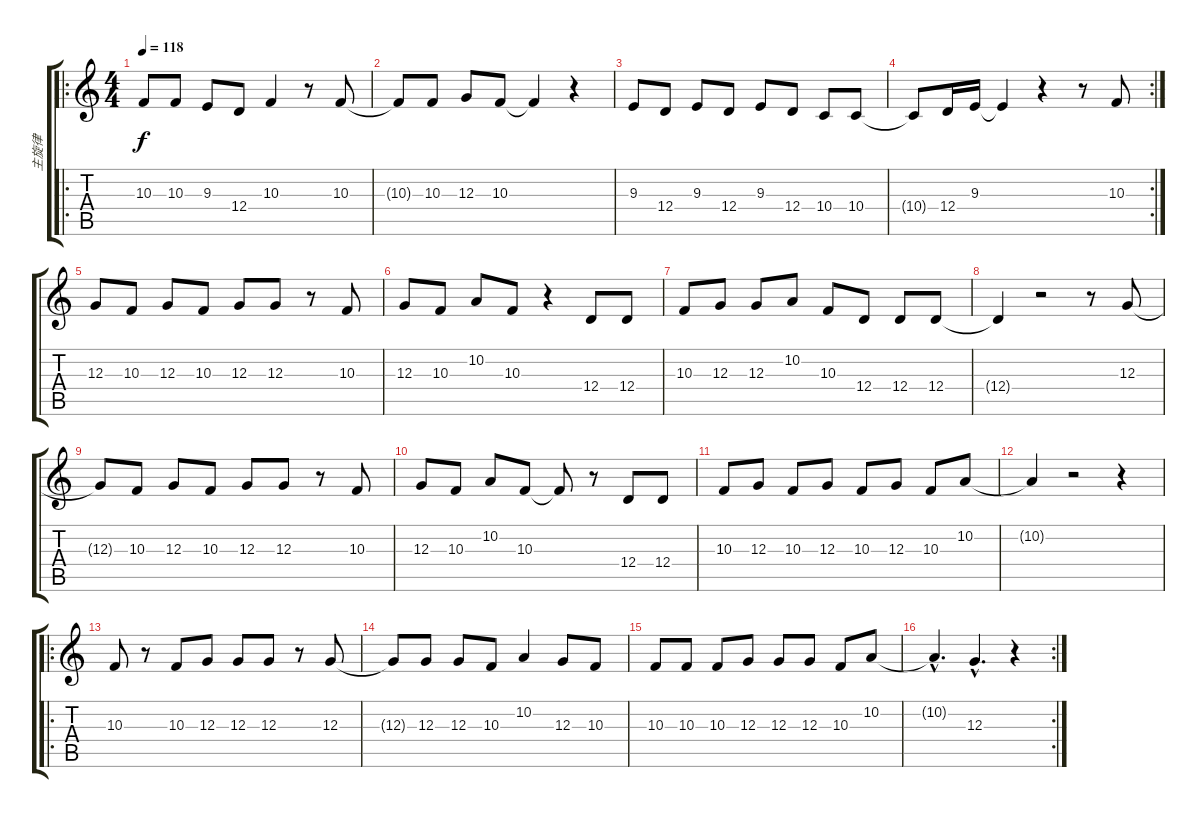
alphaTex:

\track ("主旋律" "主旋律") {instrument voiceoohs}
\staff {score tabs}
\tuning (E4 B3 G3 D3 A2 E2) {hide}
\ro
\ts (4 4)
\tempo 118
\clef g2
\ks c
10.3{t}.8{dy f} 10.3.8 9.3.8 12.4.8 10.3.4 r.8 10.3.8 |
10.3{t}.8 10.3.8 12.3.8 10.3.8 10.3{t}.4 r.4 |
9.3.8 12.4.8 9.3.8 12.4.8 9.3.8 12.4.8 10.4.8 10.4.8 |
\rc 2
10.4{t}.8 12.4.16 9.3.16 9.3{t}.4 r.4 r.8 10.3.8 |
12.3.8 10.3.8 12.3.8 10.3.8 12.3.8 12.3.8 r.8 10.3.8 |
12.3.8 10.3.8 10.2.8 10.3.8 r.4 12.4.8 12.4.8 |
10.3.8 12.3.8 12.3.8 10.2.8 10.3.8 12.4.8 12.4.8 12.4.8 |
12.4{t}.4 r.2 r.8 12.3.8 |
12.3{t}.8 10.3.8 12.3.8 10.3.8 12.3.8 12.3.8 r.8 10.3.8 |
12.3.8 10.3.8 10.2.8 10.3.8 10.3{t}.8 r.8 12.4.8 12.4.8 |
10.3.8 12.3.8 10.3.8 12.3.8 10.3.8 12.3.8 10.3.8 10.2.8 |
10.2{t}.4 r.2 r.4 |
\ro
10.3.8 r.8 10.3.8 12.3.8 12.3.8 12.3.8 r.8 12.3.8 |
12.3{t}.8 12.3.8 12.3.8 10.3.8 10.2.4 12.3.8 10.3.8 |
10.3.8 10.3.8 10.3.8 12.3.8 12.3.8 12.3.8 10.3.8 10.2.8 |
\rc 2
10.2{hac t}.4{d} 12.3{hac}.4{d} r.4
